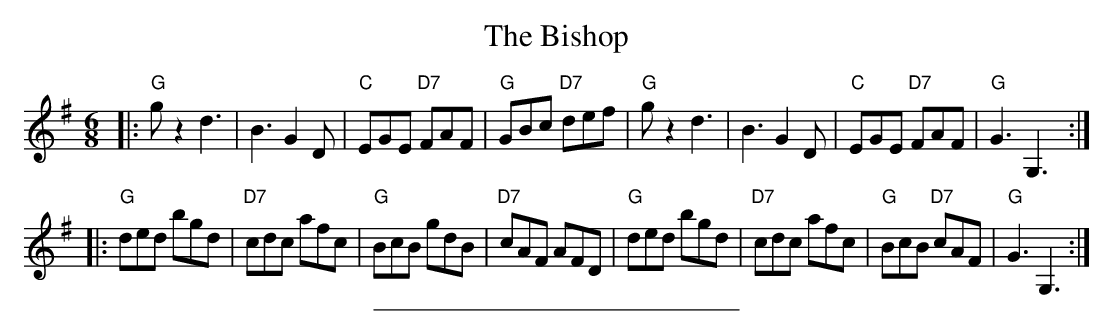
X:1
T: The Bishop
M: 6/8
L: 1/8
K: G
|: "G"gz2 d3 | B3 G2D | "C"EGE "D7"FAF | "G"GBc "D7"def \
|  "G"gz2 d3 | B3 G2D | "C"EGE "D7"FAF | "G"G3 G,3 :|
|: "G"ded bgd | "D7"cdc afc | "G"BcB gdB | "D7"cAF AFD \
|  "G"ded bgd | "D7"cdc afc | "G"BcB "D7"cAF | "G"G3 G,3 :|
%%sep 5 5 234
K:C
x4 x4 x4 x4 x4 x4 x4 x4 |
x4 x4 x4 x4 x4 x4 x4 x4 |
x4 x4 x4 x4 x4 x4 x4 x4 |
x4 x4 x4 x4 x4 x4 x4 x4 |
x4 x4 x4 x4 x4 x4 x4 x4 |
x4 x4 x4 x4 x4 x4 x4 x4 |
